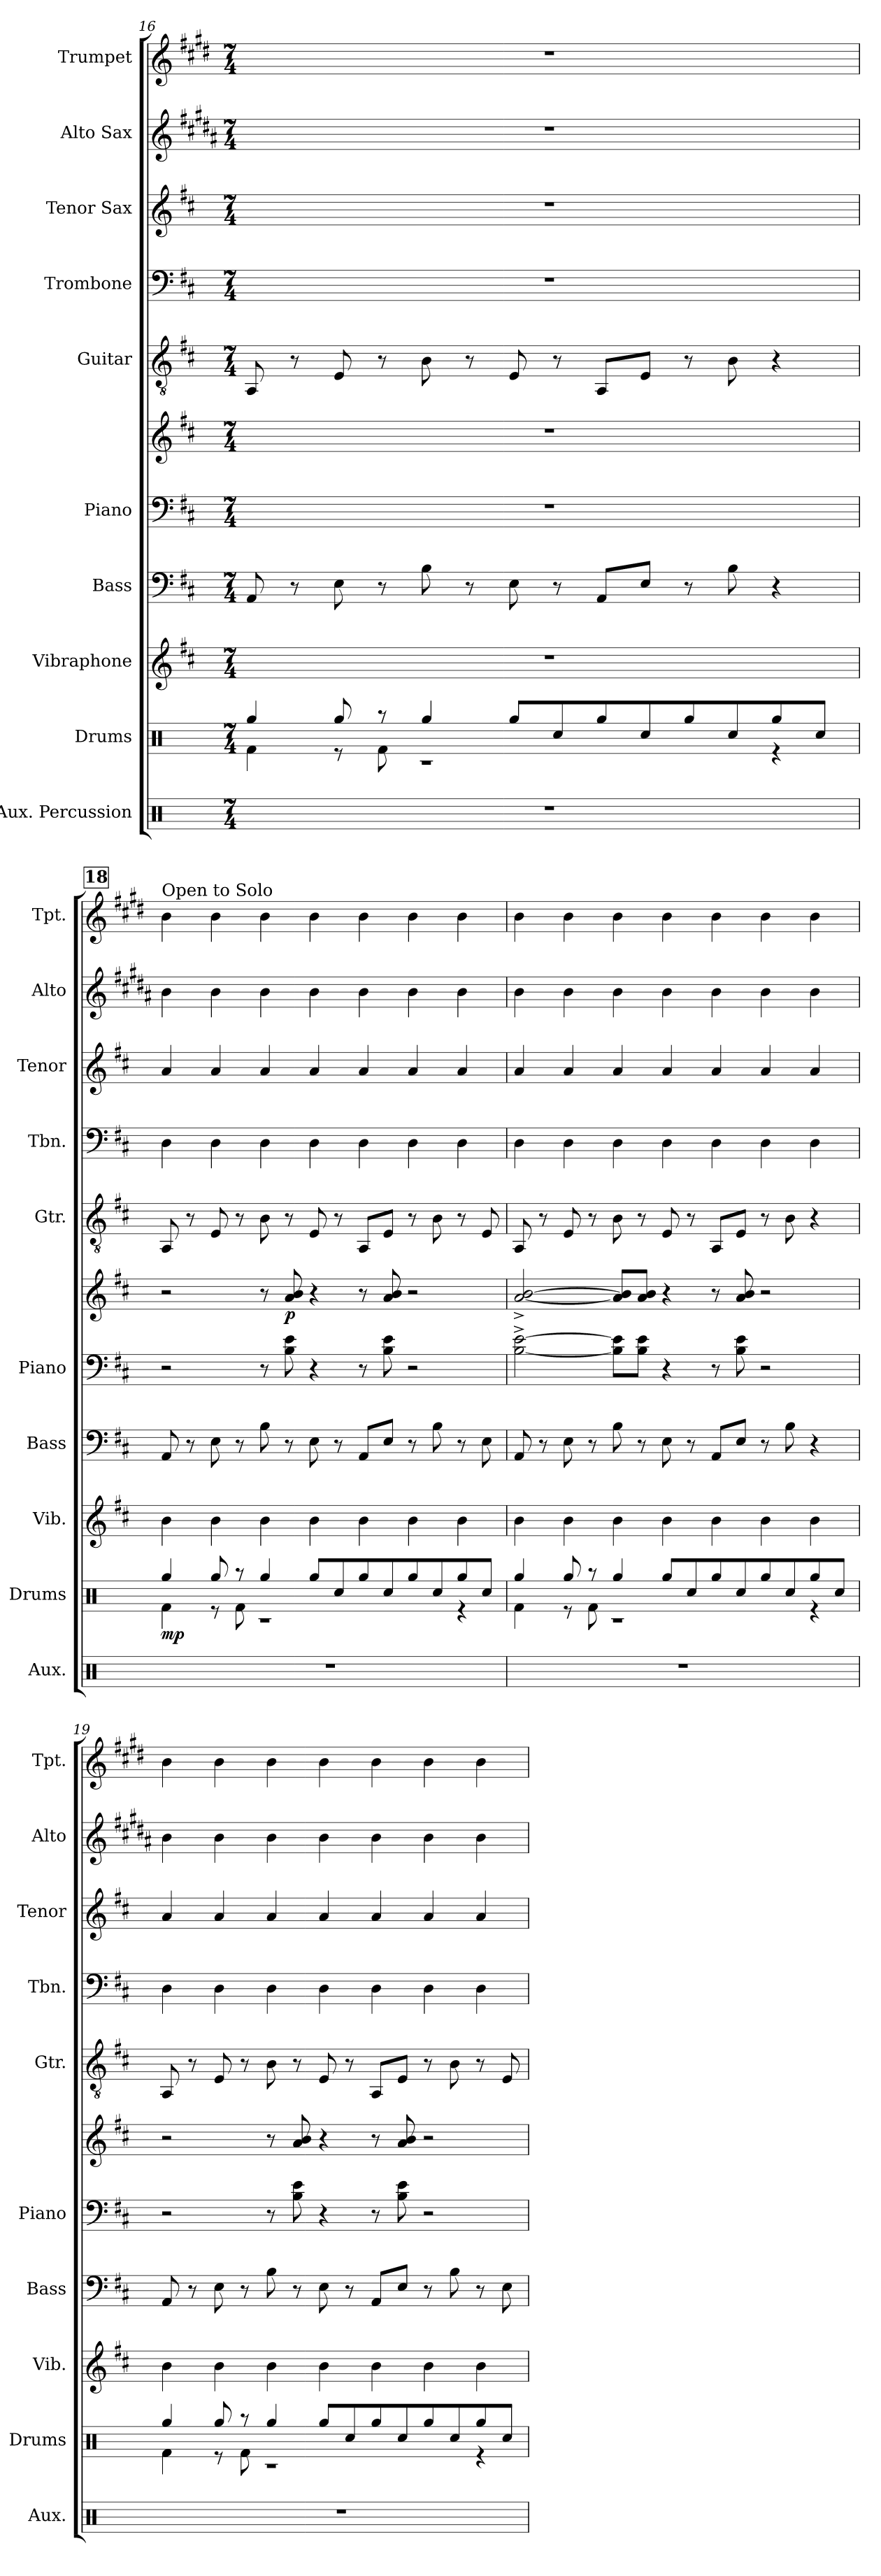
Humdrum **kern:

**kern	**kern	**dynam	**kern	**kern	**kern	**kern	**dynam	**kern	**kern	**kern	**kern	**kern
*part10	*part9	*part9	*part8	*part7	*part6	*part6	*part6	*part5	*part4	*part3	*part2	*part1
*staff11	*staff10	*staff10	*staff9	*staff8	*staff7	*staff6	*staff6/7	*staff5	*staff4	*staff3	*staff2	*staff1
*I"Aux. Percussion	*I"Drums	*	*I"Vibraphone	*I"Bass	*I"Piano	*	*	*I"Guitar	*I"Trombone	*I"Tenor Sax	*I"Alto Sax	*I"Trumpet
*I'Aux.	*I'Drums	*	*I'Vib.	*I'Bass	*I'Piano	*	*	*I'Gtr.	*I'Tbn.	*I'Tenor	*I'Alto	*I'Tpt.
*clefX	*clefX	*	*clefG2	*clefF4	*clefF4	*clefG2	*	*clefGv2	*clefF4	*clefG2	*clefG2	*clefG2
*	*	*	*	*ITrd7c12	*	*	*	*	*	*ITrd8c14	*ITrd5c9	*ITrd1c2
*k[]	*k[]	*	*k[f#c#]	*k[f#c#]	*k[f#c#]	*k[f#c#]	*	*k[f#c#]	*k[f#c#]	*k[f#c#]	*k[f#c#]	*k[f#c#]
*M7/4	*M7/4	*	*M7/4	*M7/4	*M7/4	*M7/4	*	*M7/4	*M7/4	*M7/4	*M7/4	*M7/4
=16	=16	=16	=16	=16	=16	=16	=16	=16	=16	=16	=16	=16
*	*^	*	*	*	*	*	*	*	*	*	*	*
1..r	4Rgg/	4Rf\	.	1..r	8AAA/	1..r	1..r	.	8AA/	1..r	1..r	1..r	1..r
.	.	.	.	.	8r	.	.	.	8r	.	.	.	.
.	8Rgg/	8r	.	.	8EE\	.	.	.	8E/	.	.	.	.
.	8r	8Rf\	.	.	8r	.	.	.	8r	.	.	.	.
.	4Rgg/	1r	.	.	8BB\	.	.	.	8B\	.	.	.	.
.	.	.	.	.	8r	.	.	.	8r	.	.	.	.
.	8Rgg/L	.	.	.	8EE\	.	.	.	8E/	.	.	.	.
.	8Rcc/	.	.	.	8r	.	.	.	8r	.	.	.	.
.	8Rgg/	.	.	.	8AAA/L	.	.	.	8AA/L	.	.	.	.
.	8Rcc/	.	.	.	8EE/J	.	.	.	8E/J	.	.	.	.
.	8Rgg/	.	.	.	8r	.	.	.	8r	.	.	.	.
.	8Rcc/	.	.	.	8BB\	.	.	.	8B\	.	.	.	.
.	8Rgg/	4r	.	.	4r	.	.	.	4r	.	.	.	.
.	8Rcc/J	.	.	.	.	.	.	.	.	.	.	.	.
!!LO:REH:place=s1:a:fs=14:t=18
=17	=17	=17	=17	=17	=17	=17	=17	=17	=17	=17	=17	=17	=17
!	!	!	!	!	!	!	!	!	!	!	!	!	!LO:TX:t=Open to Solo
!	!	!	!LO:DY:b	!	!	!	!	!	!	!	!	!	!
1..r	4Rgg/	4Rf\	mp	4b	8AAA/	2r	2r	.	8AA/	4D	4A	4d	4a
.	.	.	.	.	8r	.	.	.	8r	.	.	.	.
.	8Rgg/	8r	.	4b	8EE\	.	.	.	8E/	4D	4A	4d	4a
.	8r	8Rf\	.	.	8r	.	.	.	8r	.	.	.	.
.	4Rgg/	1r	.	4b	8BB\	8r	8r	.	8B\	4D	4A	4d	4a
!	!	!	!	!	!	!	!	!LO:DY:b	!	!	!	!	!
.	.	.	.	.	8r	8B\ 8e\	8a/ 8b/	p	8r	.	.	.	.
.	8Rgg/L	.	.	4b	8EE\	4r	4r	.	8E/	4D	4A	4d	4a
.	8Rcc/	.	.	.	8r	.	.	.	8r	.	.	.	.
.	8Rgg/	.	.	4b	8AAA/L	8r	8r	.	8AA/L	4D	4A	4d	4a
.	8Rcc/	.	.	.	8EE/J	8B\ 8e\	8a/ 8b/	.	8E/J	.	.	.	.
.	8Rgg/	.	.	4b	8r	2r	2r	.	8r	4D	4A	4d	4a
.	8Rcc/	.	.	.	8BB\	.	.	.	8B\	.	.	.	.
.	8Rgg/	4r	.	4b	8r	.	.	.	8r	4D	4A	4d	4a
.	8Rcc/J	.	.	.	8EE\	.	.	.	8E/	.	.	.	.
=18	=18	=18	=18	=18	=18	=18	=18	=18	=18	=18	=18	=18	=18
1..r	4Rgg/	4Rf\	.	4b	8AAA/	[2B\^ [2e\^	[2a/^ [2b/^	.	8AA/	4D	4A	4d	4a
.	.	.	.	.	8r	.	.	.	8r	.	.	.	.
.	8Rgg/	8r	.	4b	8EE\	.	.	.	8E/	4D	4A	4d	4a
.	8r	8Rf\	.	.	8r	.	.	.	8r	.	.	.	.
.	4Rgg/	1r	.	4b	8BB\	8B\] 8e\]L	8a/] 8b/]L	.	8B\	4D	4A	4d	4a
.	.	.	.	.	8r	8B\ 8e\J	8a/ 8b/J	.	8r	.	.	.	.
.	8Rgg/L	.	.	4b	8EE\	4r	4r	.	8E/	4D	4A	4d	4a
.	8Rcc/	.	.	.	8r	.	.	.	8r	.	.	.	.
.	8Rgg/	.	.	4b	8AAA/L	8r	8r	.	8AA/L	4D	4A	4d	4a
.	8Rcc/	.	.	.	8EE/J	8B\ 8e\	8a/ 8b/	.	8E/J	.	.	.	.
.	8Rgg/	.	.	4b	8r	2r	2r	.	8r	4D	4A	4d	4a
.	8Rcc/	.	.	.	8BB\	.	.	.	8B\	.	.	.	.
.	8Rgg/	4r	.	4b	4r	.	.	.	4r	4D	4A	4d	4a
.	8Rcc/J	.	.	.	.	.	.	.	.	.	.	.	.
=19	=19	=19	=19	=19	=19	=19	=19	=19	=19	=19	=19	=19	=19
1..r	4Rgg/	4Rf\	.	4b	8AAA/	2r	2r	.	8AA/	4D	4A	4d	4a
.	.	.	.	.	8r	.	.	.	8r	.	.	.	.
.	8Rgg/	8r	.	4b	8EE\	.	.	.	8E/	4D	4A	4d	4a
.	8r	8Rf\	.	.	8r	.	.	.	8r	.	.	.	.
.	4Rgg/	1r	.	4b	8BB\	8r	8r	.	8B\	4D	4A	4d	4a
.	.	.	.	.	8r	8B\ 8e\	8a/ 8b/	.	8r	.	.	.	.
.	8Rgg/L	.	.	4b	8EE\	4r	4r	.	8E/	4D	4A	4d	4a
.	8Rcc/	.	.	.	8r	.	.	.	8r	.	.	.	.
.	8Rgg/	.	.	4b	8AAA/L	8r	8r	.	8AA/L	4D	4A	4d	4a
.	8Rcc/	.	.	.	8EE/J	8B\ 8e\	8a/ 8b/	.	8E/J	.	.	.	.
.	8Rgg/	.	.	4b	8r	2r	2r	.	8r	4D	4A	4d	4a
.	8Rcc/	.	.	.	8BB\	.	.	.	8B\	.	.	.	.
.	8Rgg/	4r	.	4b	8r	.	.	.	8r	4D	4A	4d	4a
.	8Rcc/J	.	.	.	8EE\	.	.	.	8E/	.	.	.	.
*	*v	*v	*	*	*	*	*	*	*	*	*	*	*
=	=	=	=	=	=	=	=	=	=	=	=	=
*-	*-	*-	*-	*-	*-	*-	*-	*-	*-	*-	*-	*-
